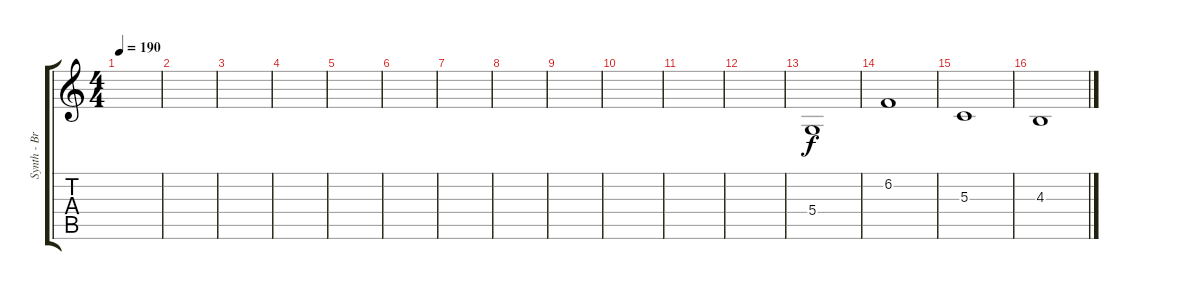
\track ("Synth - Brass/Horn" "Synth - Br") {instrument brasssection}
\staff {score tabs}
\tuning (E4 B3 G3 D3 A2 E2) {hide}
\ts (4 4)
\tempo 190
\clef g2
\ks c
|
|
|
|
|
|
|
|
|
|
|
|
5.4.1{volume 12 instrument frenchhorn} |
6.2.1 |
5.3.1 |
4.3.1
